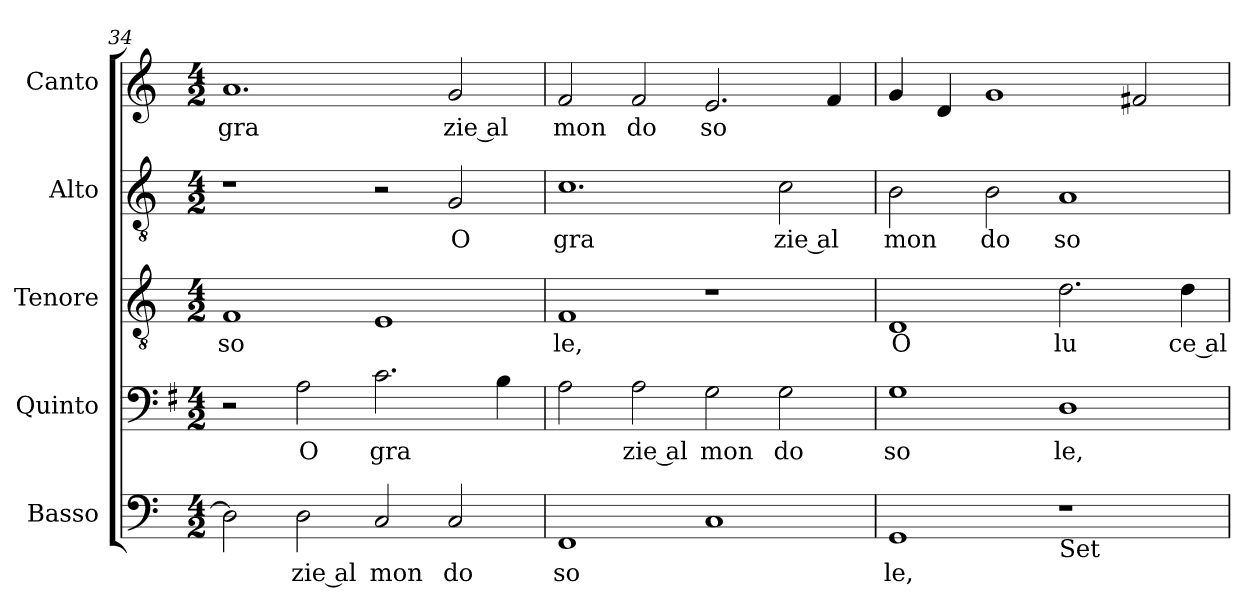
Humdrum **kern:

**kern	**text	**kern	**text	**kern	**text	**kern	**text	**kern	**text
*part5	*part5	*part4	*part4	*part3	*part3	*part2	*part2	*part1	*part1
*staff5	*staff5	*staff4	*staff4	*staff3	*staff3	*staff2	*staff2	*staff1	*staff1
*I"Basso	*	*I"Quinto	*	*I"Tenore	*	*I"Alto	*	*I"Canto	*
*clefF4	*	*clefF4	*	*clefGv2	*	*clefGv2	*	*clefG2	*
*	*	*ITrd-3c-5	*	*	*	*	*	*	*
*	*	*k[]	*	*	*	*	*	*	*
*	*	*C:	*	*	*	*	*	*	*
*M4/2	*	*M4/2	*	*M4/2	*	*M4/2	*	*M4/2	*
=34	=34	=34	=34	=34	=34	=34	=34	=34	=34
!	!	!	!	!	!LO:LY:b:cj	!	!	!	!LO:LY:b:cj
2D\]	.	2r	.	1F	so	1r	.	1.a	gra
!	!LO:LY:b:rj	!	!LO:LY:b:cj	!	!	!	!	!	!
2D\	zie al	2d\	O	.	.	.	.	.	.
!	!LO:LY:b:cj	!	!LO:LY:b	!	!	!	!	!	!
2C/	mon	2.f\	gra	1E	.	2r	.	.	.
!	!LO:LY:b:cj	!	!	!	!	!	!LO:LY:b:cj	!	!LO:LY:b:rj
2C/	do	.	.	.	.	2G/	O	2g/	zie al
.	.	4e\	.	.	.	.	.	.	.
=35	=35	=35	=35	=35	=35	=35	=35	=35	=35
!	!LO:LY:b:cj	!	!	!	!LO:LY:b:cj	!	!LO:LY:b:cj	!	!LO:LY:b:cj
1FF	so	2d\	.	1F	le,	1.c	gra	2f/	mon
!	!	!	!LO:LY:b:rj	!	!	!	!	!	!LO:LY:b:cj
.	.	2d\	zie al	.	.	.	.	2f/	do
!	!	!	!LO:LY:b:cj	!	!	!	!	!	!LO:LY:b:cj
1C	.	2c\	mon	1r	.	.	.	2.e/	so
!	!	!	!LO:LY:b:cj	!	!	!	!LO:LY:b:rj	!	!
.	.	2c\	do	.	.	2c\	zie al	.	.
.	.	.	.	.	.	.	.	4f/	.
!!LO:LB:g=z
=36	=36	=36	=36	=36	=36	=36	=36	=36	=36
!	!LO:LY:b:cj	!	!LO:LY:b:cj	!	!LO:LY:b:cj	!	!LO:LY:b:cj	!	!
1GG	le,	1c	so	1D	O	2B\	mon	4g/	.
.	.	.	.	.	.	.	.	4d/	.
!	!	!	!	!	!	!	!LO:LY:b:cj	!	!
.	.	.	.	.	.	2B\	do	1g	.
!LO:TX:b:t=Set	!	!	!	!	!	!	!	!	!
!	!	!	!LO:LY:b:cj	!	!LO:LY:b:cj	!	!LO:LY:b:cj	!	!
1r	.	1G	le,	2.d\	lu	1A	so	.	.
.	.	.	.	.	.	.	.	2f#/	.
!	!	!	!	!	!LO:LY:b:rj	!	!	!	!
.	.	.	.	4d\	ce al	.	.	.	.
=	=	=	=	=	=	=	=	=	=
*-	*-	*-	*-	*-	*-	*-	*-	*-	*-
